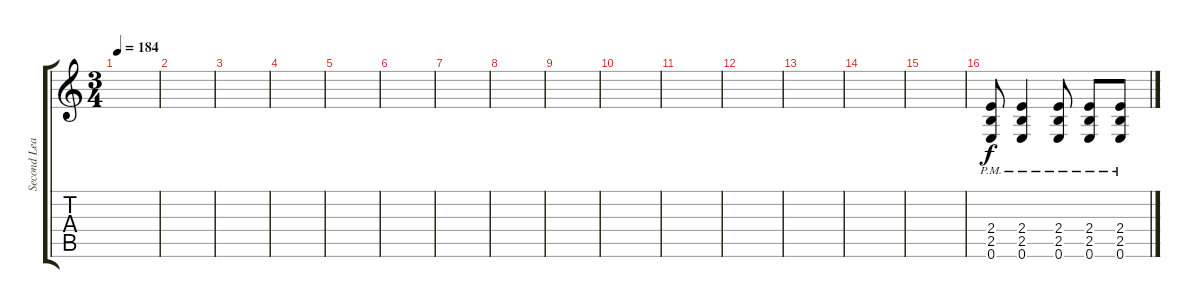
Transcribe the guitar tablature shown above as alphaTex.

\track ("Second Lead Guitar" "Second Lea") {instrument overdrivenguitar}
\staff {score tabs}
\tuning (E4 B3 G3 D3 A2 E2) {hide}
\ts (3 4)
\tempo 184
\clef g2
\ks c
|
|
|
|
|
|
|
|
|
|
|
|
|
|
|
(2.4{pm} 2.5 0.6).8 (2.4{pm} 2.5 0.6).4 (2.4{pm} 2.5 0.6).8 (2.4{pm} 2.5 0.6).8 (2.4{pm} 2.5 0.6).8
